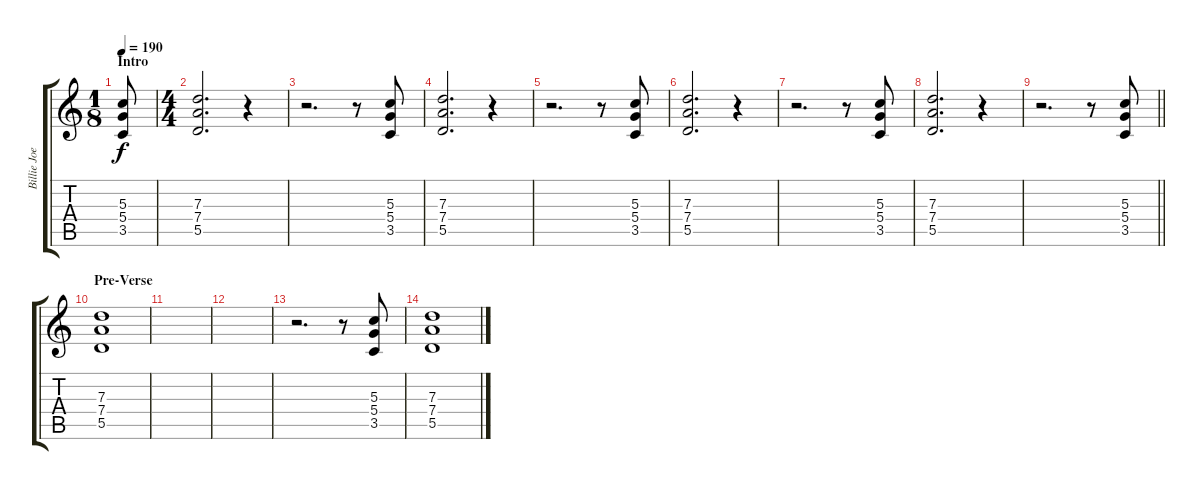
\track ("Billie Joe" "Billie Joe") {instrument distortionguitar}
\staff {score tabs}
\tuning (E4 B3 G3 D3 A2 E2) {hide}
\ts (1 8)
\section ("" "Intro")
\tempo 190
\clef g2
\ks c
(5.3 5.4 3.5).8{dy f instrument distortionguitar} |
\ts (4 4)
(7.3 7.4 5.5).2{d} r.4 |
r.2{d} r.8 (5.3 5.4 3.5).8 |
(7.3 7.4 5.5).2{d} r.4 |
r.2{d} r.8 (5.3 5.4 3.5).8 |
(7.3 7.4 5.5).2{d} r.4 |
r.2{d} r.8 (5.3 5.4 3.5).8 |
(7.3 7.4 5.5).2{d} r.4 |
\barLineRight lightlight
r.2{d} r.8 (5.3 5.4 3.5).8 |
\section ("" "Pre-Verse")
(7.3 7.4 5.5).1 |
|
|
r.2{d} r.8 (5.3 5.4 3.5).8 |
(7.3 7.4 5.5).1
